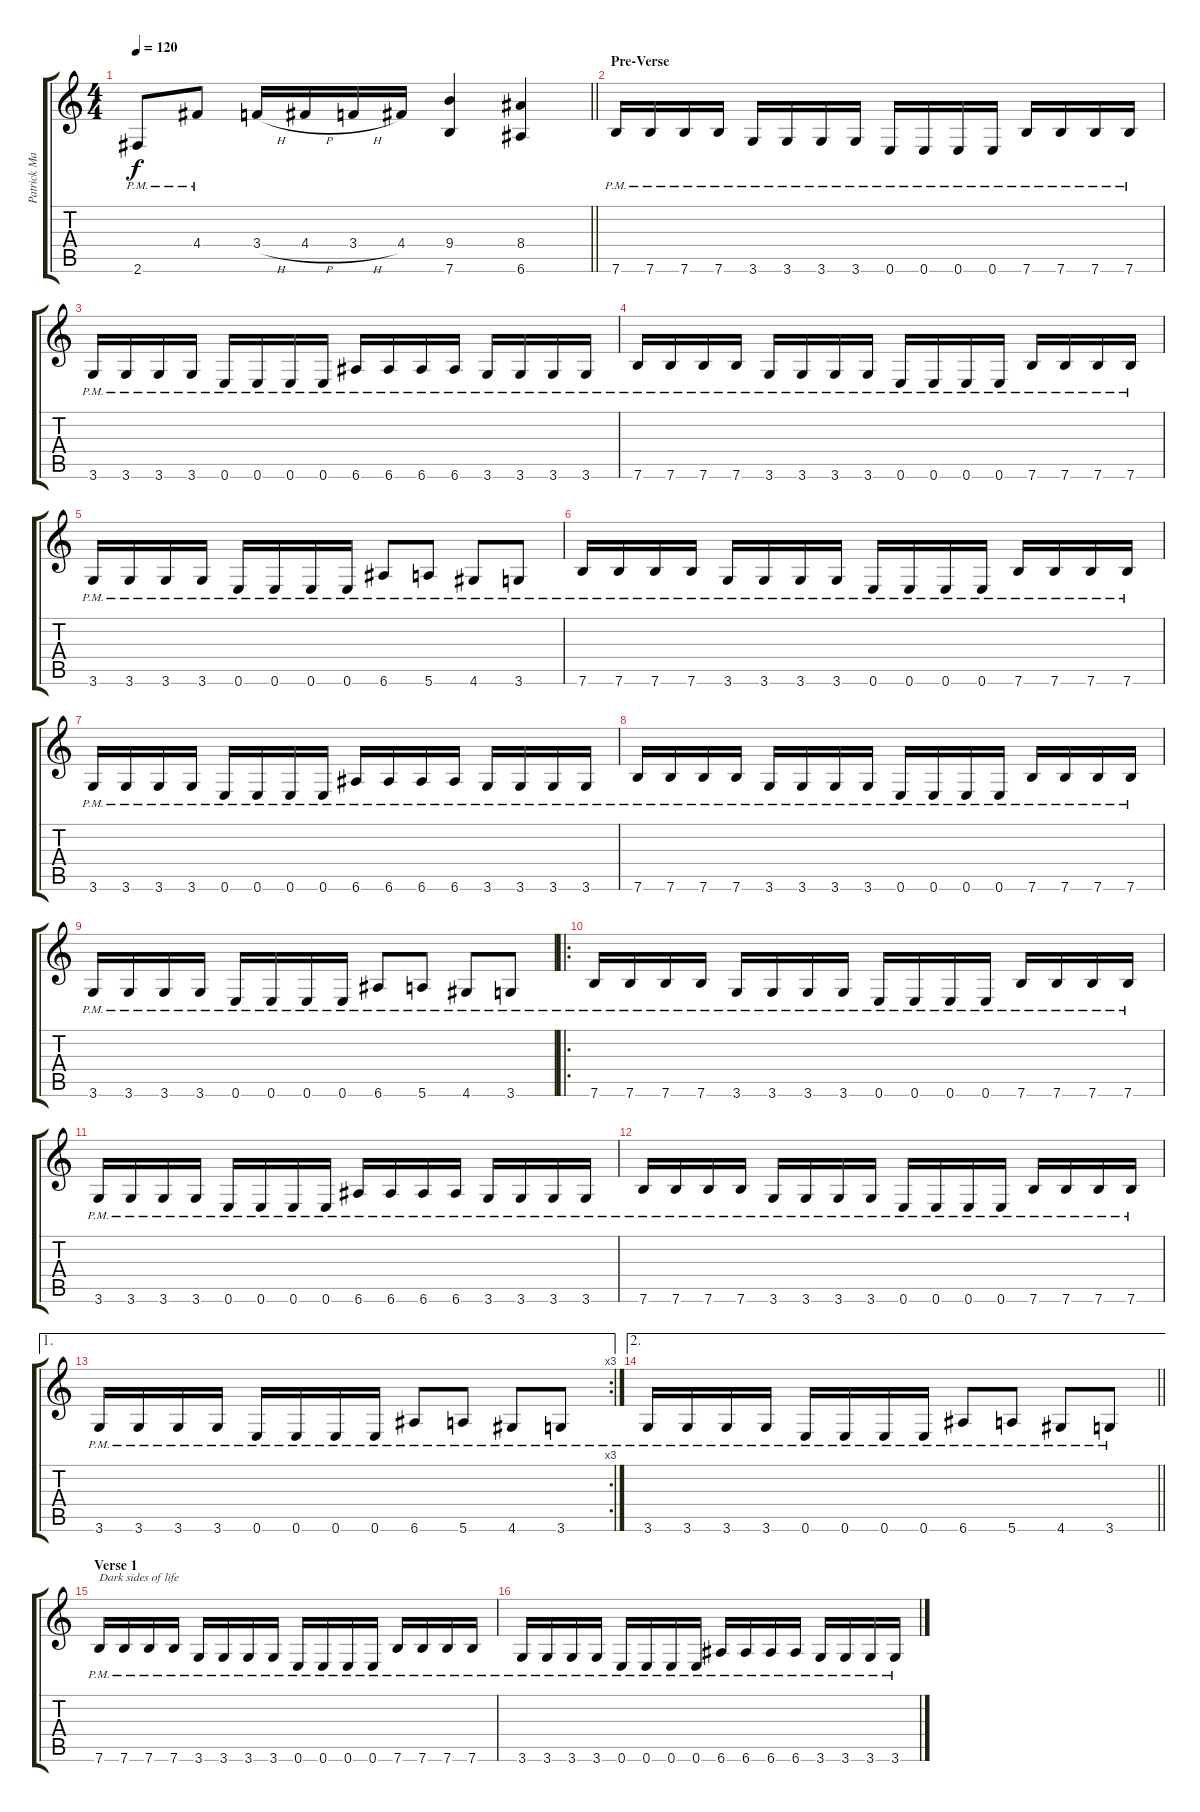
\track ("Patrick Mameli " "Patrick Ma") {instrument distortionguitar}
\staff {score tabs}
\tuning (E4 B3 G3 D3 A2 E2) {hide}
\ts (4 4)
\tempo 120
\clef g2
\barLineRight lightlight
\ks c
2.6{pm}.8{dy f} 4.4{pm}.8 3.4{h}.16 4.4{h}.16 3.4{h}.16 4.4.16 (9.4 7.6).4 (8.4 6.6).4 |
\section ("" "Pre-Verse")
7.6{pm}.16 7.6{pm}.16 7.6{pm}.16 7.6{pm}.16 3.6{pm}.16 3.6{pm}.16 3.6{pm}.16 3.6{pm}.16 0.6{pm}.16 0.6{pm}.16 0.6{pm}.16 0.6{pm}.16 7.6{pm}.16 7.6{pm}.16 7.6{pm}.16 7.6{pm}.16 |
3.6{pm}.16 3.6{pm}.16 3.6{pm}.16 3.6{pm}.16 0.6{pm}.16 0.6{pm}.16 0.6{pm}.16 0.6{pm}.16 6.6{pm}.16 6.6{pm}.16 6.6{pm}.16 6.6{pm}.16 3.6{pm}.16 3.6{pm}.16 3.6{pm}.16 3.6{pm}.16 |
7.6{pm}.16 7.6{pm}.16 7.6{pm}.16 7.6{pm}.16 3.6{pm}.16 3.6{pm}.16 3.6{pm}.16 3.6{pm}.16 0.6{pm}.16 0.6{pm}.16 0.6{pm}.16 0.6{pm}.16 7.6{pm}.16 7.6{pm}.16 7.6{pm}.16 7.6{pm}.16 |
3.6{pm}.16 3.6{pm}.16 3.6{pm}.16 3.6{pm}.16 0.6{pm}.16 0.6{pm}.16 0.6{pm}.16 0.6{pm}.16 6.6{pm}.8 5.6{pm}.8 4.6{pm}.8 3.6{pm}.8 |
7.6{pm}.16 7.6{pm}.16 7.6{pm}.16 7.6{pm}.16 3.6{pm}.16 3.6{pm}.16 3.6{pm}.16 3.6{pm}.16 0.6{pm}.16 0.6{pm}.16 0.6{pm}.16 0.6{pm}.16 7.6{pm}.16 7.6{pm}.16 7.6{pm}.16 7.6{pm}.16 |
3.6{pm}.16 3.6{pm}.16 3.6{pm}.16 3.6{pm}.16 0.6{pm}.16 0.6{pm}.16 0.6{pm}.16 0.6{pm}.16 6.6{pm}.16 6.6{pm}.16 6.6{pm}.16 6.6{pm}.16 3.6{pm}.16 3.6{pm}.16 3.6{pm}.16 3.6{pm}.16 |
7.6{pm}.16 7.6{pm}.16 7.6{pm}.16 7.6{pm}.16 3.6{pm}.16 3.6{pm}.16 3.6{pm}.16 3.6{pm}.16 0.6{pm}.16 0.6{pm}.16 0.6{pm}.16 0.6{pm}.16 7.6{pm}.16 7.6{pm}.16 7.6{pm}.16 7.6{pm}.16 |
3.6{pm}.16 3.6{pm}.16 3.6{pm}.16 3.6{pm}.16 0.6{pm}.16 0.6{pm}.16 0.6{pm}.16 0.6{pm}.16 6.6{pm}.8 5.6{pm}.8 4.6{pm}.8 3.6{pm}.8 |
\ro
7.6{pm}.16 7.6{pm}.16 7.6{pm}.16 7.6{pm}.16 3.6{pm}.16 3.6{pm}.16 3.6{pm}.16 3.6{pm}.16 0.6{pm}.16 0.6{pm}.16 0.6{pm}.16 0.6{pm}.16 7.6{pm}.16 7.6{pm}.16 7.6{pm}.16 7.6{pm}.16 |
3.6{pm}.16 3.6{pm}.16 3.6{pm}.16 3.6{pm}.16 0.6{pm}.16 0.6{pm}.16 0.6{pm}.16 0.6{pm}.16 6.6{pm}.16 6.6{pm}.16 6.6{pm}.16 6.6{pm}.16 3.6{pm}.16 3.6{pm}.16 3.6{pm}.16 3.6{pm}.16 |
7.6{pm}.16 7.6{pm}.16 7.6{pm}.16 7.6{pm}.16 3.6{pm}.16 3.6{pm}.16 3.6{pm}.16 3.6{pm}.16 0.6{pm}.16 0.6{pm}.16 0.6{pm}.16 0.6{pm}.16 7.6{pm}.16 7.6{pm}.16 7.6{pm}.16 7.6{pm}.16 |
\ae 1
\rc 3
3.6{pm}.16 3.6{pm}.16 3.6{pm}.16 3.6{pm}.16 0.6{pm}.16 0.6{pm}.16 0.6{pm}.16 0.6{pm}.16 6.6{pm}.8 5.6{pm}.8 4.6{pm}.8 3.6{pm}.8 |
\ae 2
\barLineRight lightlight
3.6{pm}.16 3.6{pm}.16 3.6{pm}.16 3.6{pm}.16 0.6{pm}.16 0.6{pm}.16 0.6{pm}.16 0.6{pm}.16 6.6{pm}.8 5.6{pm}.8 4.6{pm}.8 3.6{pm}.8 |
\section ("" "Verse 1")
7.6{pm}.16{txt "Dark sides of life"} 7.6{pm}.16 7.6{pm}.16 7.6{pm}.16 3.6{pm}.16 3.6{pm}.16 3.6{pm}.16 3.6{pm}.16 0.6{pm}.16 0.6{pm}.16 0.6{pm}.16 0.6{pm}.16 7.6{pm}.16 7.6{pm}.16 7.6{pm}.16 7.6{pm}.16 |
3.6{pm}.16 3.6{pm}.16 3.6{pm}.16 3.6{pm}.16 0.6{pm}.16 0.6{pm}.16 0.6{pm}.16 0.6{pm}.16 6.6{pm}.16 6.6{pm}.16 6.6{pm}.16 6.6{pm}.16 3.6{pm}.16 3.6{pm}.16 3.6{pm}.16 3.6{pm}.16
